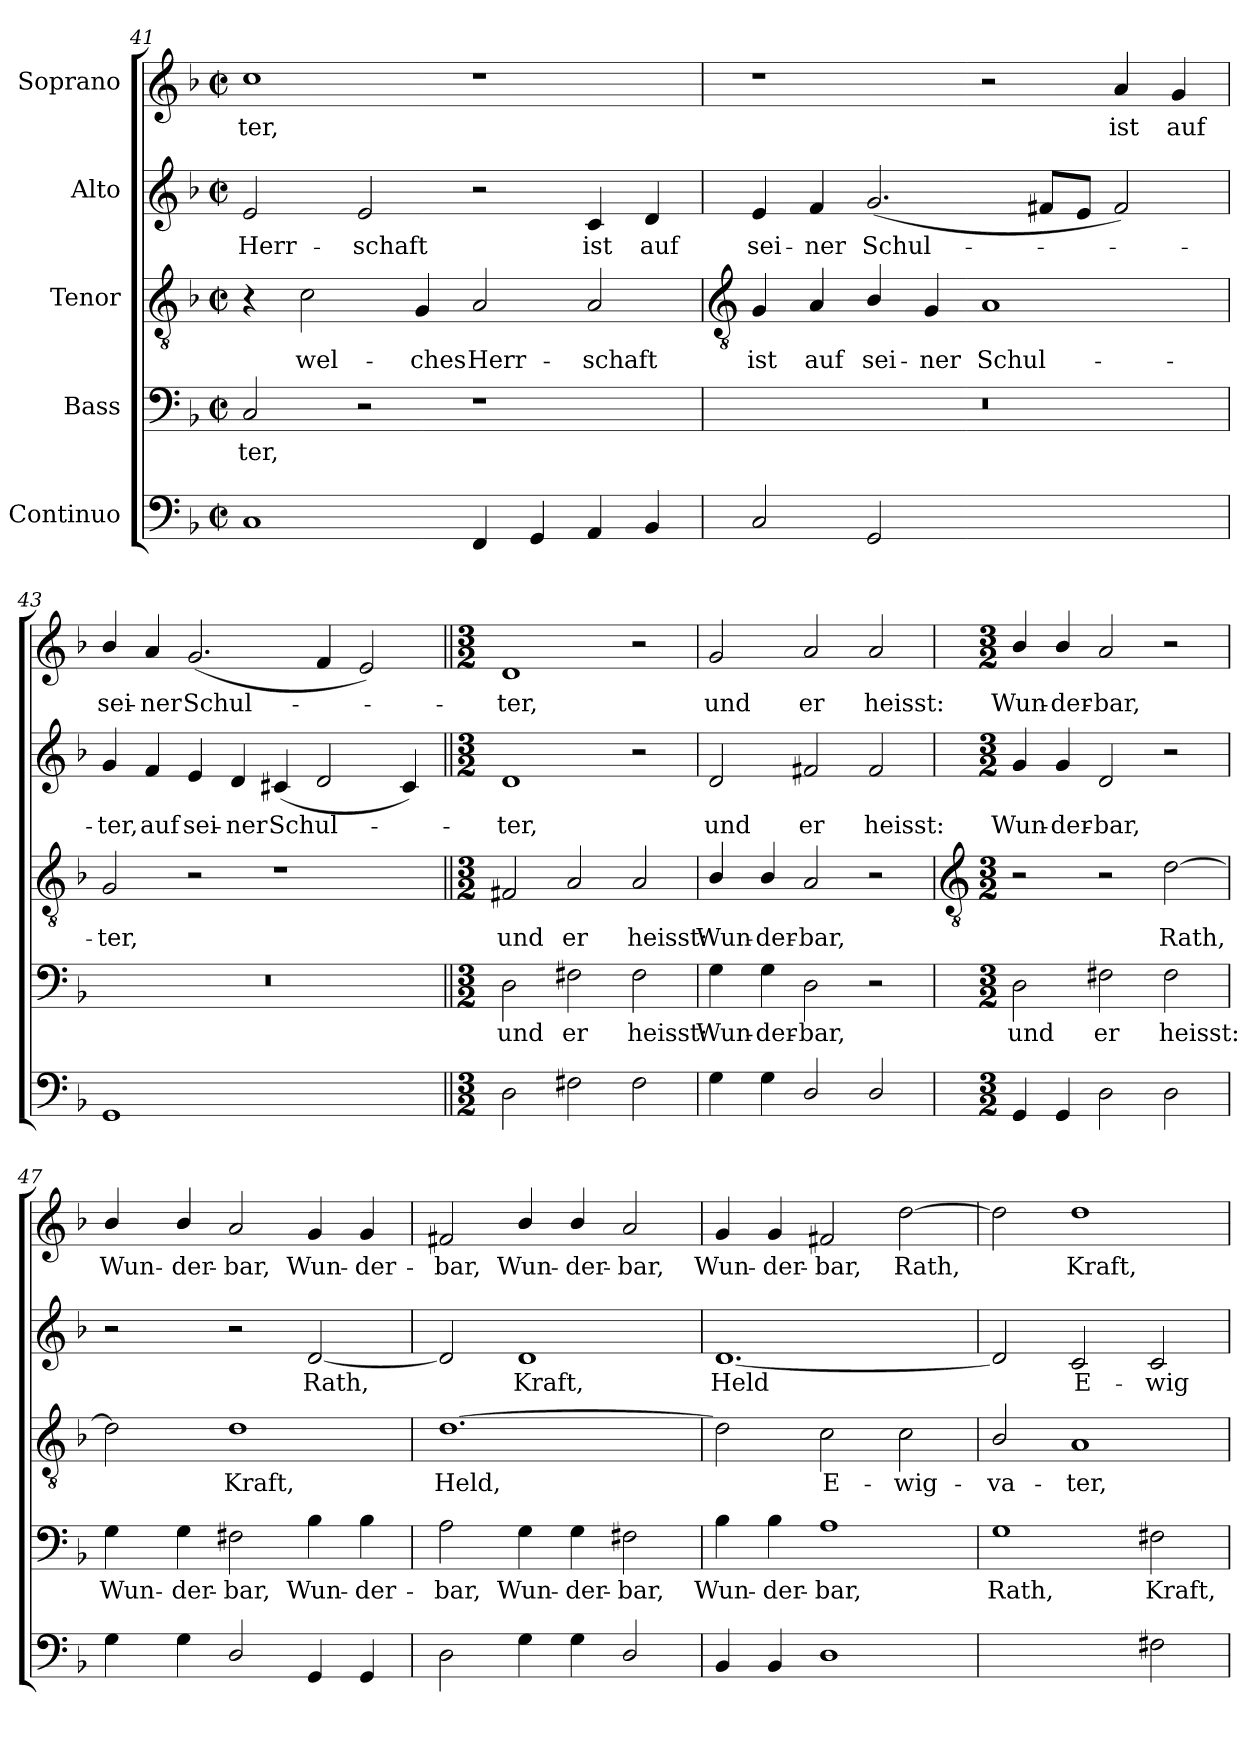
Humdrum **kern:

**kern	**text	**kern	**text	**kern	**text	**kern	**text	**kern	**text
*part5	*part5	*part4	*part4	*part3	*part3	*part2	*part2	*part1	*part1
*staff5	*staff5	*staff4	*staff4	*staff3	*staff3	*staff2	*staff2	*staff1	*staff1
*I"Continuo	*	*I"Bass	*	*I"Tenor	*	*I"Alto	*	*I"Soprano	*
*clefF4	*	*clefF4	*	*clefGv2	*	*clefG2	*	*clefG2	*
*k[b-]	*	*k[b-]	*	*k[b-]	*	*k[b-]	*	*k[b-]	*
*F:	*	*F:	*	*F:	*	*F:	*	*F:	*
*M4/2	*	*M4/2	*	*M4/2	*	*M4/2	*	*M4/2	*
*met(c|)	*	*met(c|)	*	*met(c|)	*	*met(c|)	*	*met(c|)	*
=41	=41	=41	=41	=41	=41	=41	=41	=41	=41
!	!	!	!LO:LY:b	!	!	!	!LO:LY:b	!	!LO:LY:b
1C	.	2C	-ter,	4r	.	2e	Herr-	1cc	ter,
!	!	!	!	!	!LO:LY:b	!	!	!	!
.	.	.	.	2c	wel-	.	.	.	.
!	!	!	!	!	!	!	!LO:LY:b	!	!
.	.	2r	.	.	.	2e	-schaft	.	.
!	!	!	!	!	!LO:LY:b	!	!	!	!
.	.	.	.	4G	-ches	.	.	.	.
!	!	!	!	!	!LO:LY:b	!	!	!	!
4FF	.	1r	.	2A	Herr-	2r	.	1r	.
4GG	.	.	.	.	.	.	.	.	.
!	!	!	!	!	!LO:LY:b	!	!LO:LY:b	!	!
4AA	.	.	.	2A	-schaft	4c	ist	.	.
!	!	!	!	!	!	!	!LO:LY:b	!	!
4BB-	.	.	.	.	.	4d	auf	.	.
!!LO:LB:g=z
=42	=42	=42	=42	=42	=42	=42	=42	=42	=42
*	*	*	*	*clefGv2	*	*	*	*	*
!	!	!	!	!	!LO:LY:b	!	!LO:LY:b	!	!
2C	.	0r	.	4G	ist	4e	sei-	1r	.
!	!	!	!	!	!LO:LY:b	!	!LO:LY:b	!	!
.	.	.	.	4A	auf	4f	-ner	.	.
!	!	!	!	!	!LO:LY:b	!	!LO:LY:b	!	!
2GG	.	.	.	4B-/	sei-	(<2.g	Schul-	.	.
!	!	!	!	!	!LO:LY:b	!	!	!	!
.	.	.	.	4G	-ner	.	.	.	.
!	!LO:LY:b	!	!	!	!LO:LY:b	!	!	!	!
[2Dyy	4	.	.	1A	Schul-	.	.	2r	.
.	.	.	.	.	.	8f#XL	.	.	.
.	.	.	.	.	.	8eJ	.	.	.
!	!	!	!	!	!	!	!	!	!LO:LY:b
2Dyy]	.	.	.	.	.	2f#)	.	4a	ist
!	!	!	!	!	!	!	!	!	!LO:LY:b
.	.	.	.	.	.	.	.	4g	auf
=43	=43	=43	=43	=43	=43	=43	=43	=43	=43
!	!	!	!	!	!LO:LY:b	!	!LO:LY:b	!	!LO:LY:b
1GG	.	0r	.	2G	-ter,	4g	ter,	4b-/	sei-
!	!	!	!	!	!	!	!LO:LY:b	!	!LO:LY:b
.	.	.	.	.	.	4f	auf	4a	-ner
!	!	!	!	!	!	!	!LO:LY:b	!	!LO:LY:b
.	.	.	.	2r	.	4e	sei-	(<2.g	Schul-
!	!	!	!	!	!	!	!LO:LY:b	!	!
.	.	.	.	.	.	4d	-ner	.	.
!	!	!	!	!	!	!	!LO:LY:b	!	!
[4AAyy	.	.	.	1r	.	(<4c#X	Schul-	.	.
!	!LO:LY:b	!	!	!	!	!	!	!	!
2AAyy_	4	.	.	.	.	2d	.	4f	.
.	.	.	.	.	.	.	.	2e)	.
4AAyy]	.	.	.	.	.	4c#)	.	.	.
=44||	=44||	=44||	=44||	=44||	=44||	=44||	=44||	=44||	=44||
*M3/2	*	*M3/2	*	*M3/2	*	*M3/2	*	*M3/2	*
!	!	!	!LO:LY:b	!	!LO:LY:b	!	!LO:LY:b	!	!LO:LY:b
2D	.	2D	und	2F#X	und	1d	ter,	1d	ter,
!	!	!	!LO:LY:b	!	!LO:LY:b	!	!	!	!
2F#X	.	2F#X	er	2A	er	.	.	.	.
!	!	!	!LO:LY:b	!	!LO:LY:b	!	!	!	!
2F#	.	2F#	heisst:	2A	heisst:	2r	.	2r	.
=45	=45	=45	=45	=45	=45	=45	=45	=45	=45
!	!	!	!LO:LY:b	!	!LO:LY:b	!	!LO:LY:b	!	!LO:LY:b
4G	.	4G	Wun-	4B-/	Wun-	2d	und	2g	und
!	!	!	!LO:LY:b	!	!LO:LY:b	!	!	!	!
4G	.	4G	-der-	4B-/	-der-	.	.	.	.
!	!	!	!LO:LY:b	!	!LO:LY:b	!	!LO:LY:b	!	!LO:LY:b
2D/	.	2D	-bar,	2A	-bar,	2f#X	er	2a	er
!	!	!	!	!	!	!	!LO:LY:b	!	!LO:LY:b
2D/	.	2r	.	2r	.	2f#	heisst:	2a	heisst:
!!LO:LB:g=z
=46	=46	=46	=46	=46	=46	=46	=46	=46	=46
*	*	*	*	*clefGv2	*	*	*	*	*
*M3/2	*	*M3/2	*	*M3/2	*	*M3/2	*	*M3/2	*
!	!	!	!LO:LY:b	!	!	!	!LO:LY:b	!	!LO:LY:b
4GG	.	2D	und	2r	.	4g	Wun-	4b-/	Wun-
!	!	!	!	!	!	!	!LO:LY:b	!	!LO:LY:b
4GG	.	.	.	.	.	4g	-der-	4b-/	-der-
!	!	!	!LO:LY:b	!	!	!	!LO:LY:b	!	!LO:LY:b
2D	.	2F#X	er	2r	.	2d	-bar,	2a	-bar,
!	!	!	!LO:LY:b	!	!LO:LY:b	!	!	!	!
2D	.	2F#	heisst:	[2d	Rath,	2r	.	2r	.
=47	=47	=47	=47	=47	=47	=47	=47	=47	=47
!	!	!	!LO:LY:b	!	!	!	!	!	!LO:LY:b
4G	.	4G	Wun-	2d]	.	2r	.	4b-/	Wun-
!	!	!	!LO:LY:b	!	!	!	!	!	!LO:LY:b
4G	.	4G	-der-	.	.	.	.	4b-/	-der-
!	!	!	!LO:LY:b	!	!LO:LY:b	!	!	!	!LO:LY:b
2D/	.	2F#X	-bar,	1d	Kraft,	2r	.	2a	-bar,
!	!	!	!LO:LY:b	!	!	!	!LO:LY:b	!	!LO:LY:b
4GG	.	4B-	Wun-	.	.	[2d	Rath,	4g	Wun-
!	!	!	!LO:LY:b	!	!	!	!	!	!LO:LY:b
4GG	.	4B-	-der-	.	.	.	.	4g	-der-
=48	=48	=48	=48	=48	=48	=48	=48	=48	=48
!	!	!	!LO:LY:b	!	!LO:LY:b	!	!	!	!LO:LY:b
2D	.	2A	-bar,	[1.d	Held,	2d]	.	2f#X	-bar,
!	!	!	!LO:LY:b	!	!	!	!LO:LY:b	!	!LO:LY:b
4G	.	4G	Wun-	.	.	1d	Kraft,	4b-/	Wun-
!	!	!	!LO:LY:b	!	!	!	!	!	!LO:LY:b
4G	.	4G	-der-	.	.	.	.	4b-/	-der-
!	!	!	!LO:LY:b	!	!	!	!	!	!LO:LY:b
2D/	.	2F#X	-bar,	.	.	.	.	2a	-bar,
=49	=49	=49	=49	=49	=49	=49	=49	=49	=49
!	!	!	!LO:LY:b	!	!	!	!LO:LY:b	!	!LO:LY:b
4BB-	.	4B-	Wun-	2d]	.	[1.d	Held	4g	Wun-
!	!	!	!LO:LY:b	!	!	!	!	!	!LO:LY:b
4BB-	.	4B-	-der-	.	.	.	.	4g	-der-
!	!	!	!LO:LY:b	!	!LO:LY:b	!	!	!	!LO:LY:b
1D	.	1A	-bar,	2c	E-	.	.	2f#X	-bar,
!	!	!	!	!	!LO:LY:b	!	!	!	!LO:LY:b
.	.	.	.	2c	-wig-	.	.	[2dd	Rath,
=50	=50	=50	=50	=50	=50	=50	=50	=50	=50
!	!LO:LY:b	!	!LO:LY:b	!	!LO:LY:b	!	!	!	!
[2Gyy	3	1G	Rath,	2B-/	-va-	2d]	.	2dd]	.
!	!LO:LY:b	!	!	!	!LO:LY:b	!	!LO:LY:b	!	!LO:LY:b
2Gyy]	2	.	.	1A	-ter,	2c	E-	1dd	Kraft,
!	!	!	!LO:LY:b	!	!	!	!LO:LY:b	!	!
2F#X	.	2F#X	Kraft,	.	.	2c	-wig-	.	.
=	=	=	=	=	=	=	=	=	=
*-	*-	*-	*-	*-	*-	*-	*-	*-	*-
